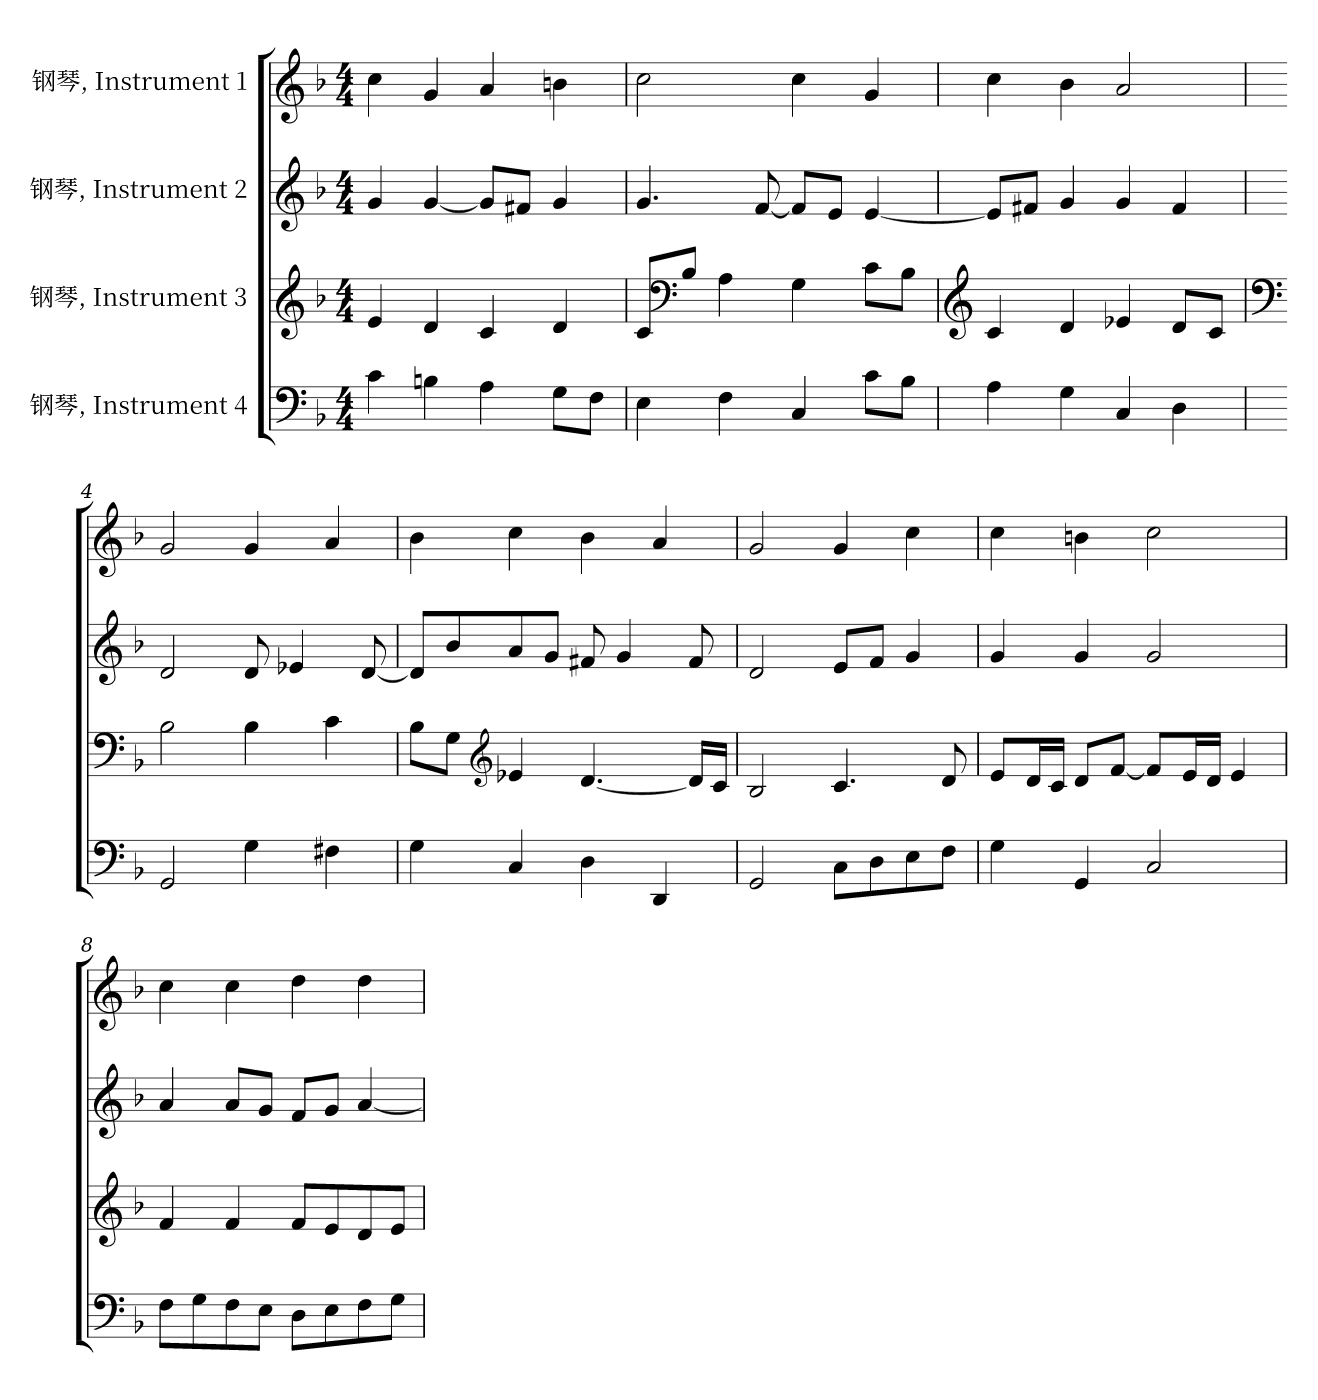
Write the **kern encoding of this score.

**kern	**kern	**kern	**kern
*part4	*part3	*part2	*part1
*staff4	*staff3	*staff2	*staff1
*I"钢琴, Instrument 4	*I"钢琴, Instrument 3	*I"钢琴, Instrument 2	*I"钢琴, Instrument 1
*clefF4	*clefG2	*clefG2	*clefG2
*k[b-]	*k[b-]	*k[b-]	*k[b-]
*M4/4	*M4/4	*M4/4	*M4/4
*MM84	*MM84	*MM84	*MM84
=1	=1	=1	=1
4c\	4e/	4g/	4cc\
4Bn\	4d/	[4g/	4g/
4A\	4c/	8g/L]	4a/
.	.	8f#X/J	.
8G\L	4d/	4g/	4bn\
8F\J	.	.	.
=2	=2	=2	=2
4E\	8c/L	4.g/	2cc\
*	*clefF4	*	*
.	8B-/J	.	.
4F\	4A\	.	.
.	.	[8f/	.
4C/	4G\	8f/L]	4cc\
.	.	8e/J	.
8c\L	8c\L	[4e/	4g/
8B-\J	8B-\J	.	.
=3	=3	=3	=3
*	*clefG2	*	*
4A\	4c/	8e/L]	4cc\
.	.	8f#X/J	.
4G\	4d/	4g/	4b-\
4C/	4e-X/	4g/	2a/
4D\	8d/L	4f#/	.
.	8c/J	.	.
=4	=4	=4	=4
*	*clefF4	*	*
2GG/	2B-\	2d/	2g/
4G\	4B-\	8d/	4g/
.	.	4e-X/	.
4F#X\	4c\	.	4a/
.	.	[8d/	.
!!LO:LB:g=z
=5	=5	=5	=5
4G\	8B-\L	8d/L]	4b-\
.	8G\J	8b-/	.
*	*clefG2	*	*
4C/	4e-X/	8a/	4cc\
.	.	8g/J	.
4D\	[4.d/	8f#X/	4b-\
.	.	4g/	.
4DD/	.	.	4a/
.	16d/LL]	8f#/	.
.	16c/JJ	.	.
=6	=6	=6	=6
2GG/	2B-/	2d/	2g/
8C\L	4.c/	8e/L	4g/
8D\	.	8f/J	.
8E\	.	4g/	4cc\
8F\J	8d/	.	.
=7	=7	=7	=7
4G\	8e/L	4g/	4cc\
.	16d/L	.	.
.	16c/JJ	.	.
4GG/	8d/L	4g/	4bn\
.	[8f/J	.	.
2C/	8f/L]	2g/	2cc\
.	16e/L	.	.
.	16d/JJ	.	.
.	4e/	.	.
=8	=8	=8	=8
8F\L	4f/	4a/	4cc\
8G\	.	.	.
8F\	4f/	8a/L	4cc\
8E\J	.	8g/J	.
8D\L	8f/L	8f/L	4dd\
8E\	8e/	8g/J	.
8F\	8d/	[4a/	4dd\
8G\J	8e/J	.	.
=	=	=	=
*-	*-	*-	*-
